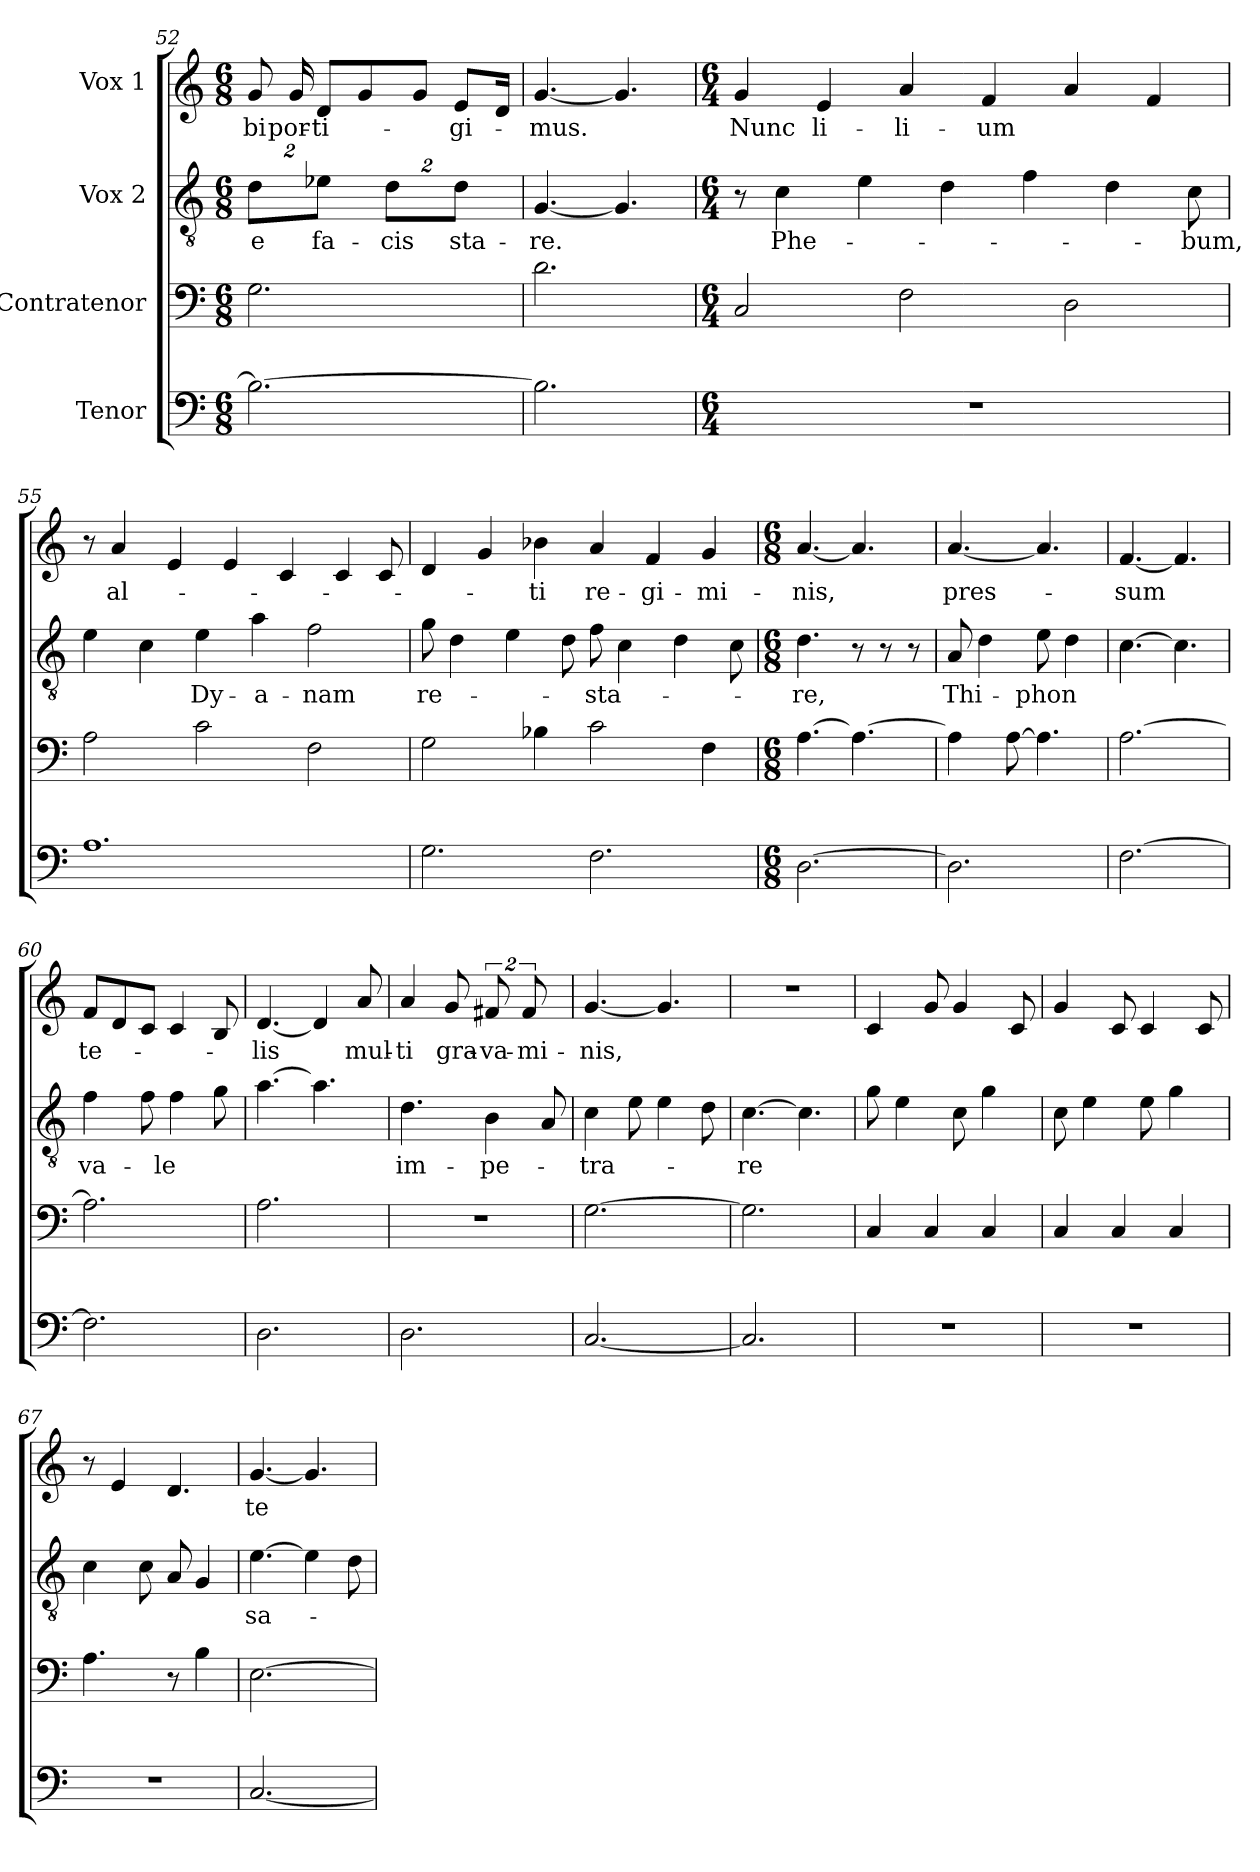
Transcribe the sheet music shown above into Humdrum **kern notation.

**kern	**kern	**kern	**text	**kern	**text
*part4	*part3	*part2	*part2	*part1	*part1
*staff4	*staff3	*staff2	*staff2	*staff1	*staff1
*I"Tenor	*I"Contratenor	*I"Vox 2	*	*I"Vox 1	*
*clefF4	*clefF4	*clefGv2	*	*clefG2	*
*M6/8	*M6/8	*M6/8	*	*M6/8	*
=52	=52	=52	=52	=52	=52
!	!	!	!LO:LY:b	!	!LO:LY:b
2.B\_	2.G\	16%3d\L	-e	8g/	-bi
!	!	!	!	!	!LO:LY:b
.	.	.	.	16g/	por-
!	!	!	!LO:LY:b	!	!LO:LY:b
.	.	16%3e-X\J	fa-	8dL	-ti-
.	.	.	.	8g	.
!	!	!	!LO:LY:b	!	!
.	.	16%3d\L	-cis	.	.
.	.	.	.	8gJ	.
!	!	!	!LO:LY:b	!	!LO:LY:b
.	.	16%3d\J	sta-	8eL	-gi-
.	.	.	.	16dJk	.
=53	=53	=53	=53	=53	=53
!	!	!	!LO:LY:b	!	!LO:LY:b
2.B\]	2.d\	[4.G/	-re.	[4.g/	-mus.
.	.	4.G/]	.	4.g/]	.
=54	=54	=54	=54	=54	=54
*M6/4	*M6/4	*M6/4	*	*M6/4	*
!	!	!	!	!	!LO:LY:b
1.r	2C/	8r	.	4g/	Nunc
!	!	!	!LO:LY:b	!	!
.	.	4c\	Phe-	.	.
!	!	!	!	!	!LO:LY:b
.	.	.	.	4e/	li-
.	.	4e\	.	.	.
!	!	!	!	!	!LO:LY:b
.	2F\	.	.	4a/	-li-
.	.	4d\	.	.	.
!	!	!	!	!	!LO:LY:b
.	.	.	.	4f/	-um
.	.	4f\	.	.	.
.	2D\	.	.	4a/	.
.	.	4d\	.	.	.
.	.	.	.	4f/	.
!	!	!	!LO:LY:b	!	!
.	.	8c\	-bum,	.	.
!!LO:LB:g=z
=55	=55	=55	=55	=55	=55
1.A	2A\	4e\	.	8r	.
!	!	!	!	!	!LO:LY:b
.	.	.	.	4a/	al-
.	.	4c\	.	.	.
.	.	.	.	4e/	.
!	!	!	!LO:LY:b	!	!
.	2c\	4e\	Dy-	.	.
.	.	.	.	4e/	.
!	!	!	!LO:LY:b	!	!
.	.	4a\	-a-	.	.
.	.	.	.	4c/	.
!	!	!	!LO:LY:b	!	!
.	2F\	2f\	-nam	.	.
.	.	.	.	4c/	.
.	.	.	.	8c/	.
=56	=56	=56	=56	=56	=56
!	!	!	!LO:LY:b	!	!
2.G\	2G\	8g\	re-	4d/	.
.	.	4d\	.	.	.
.	.	.	.	4g/	.
.	.	4e\	.	.	.
!	!	!	!	!	!LO:LY:b
.	4B-X\	.	.	4b-X\	-ti
.	.	8d\	.	.	.
!	!	!	!LO:LY:b	!	!LO:LY:b
2.F\	2c\	8f\	-sta-	4a/	re-
.	.	4c\	.	.	.
!	!	!	!	!	!LO:LY:b
.	.	.	.	4f/	-gi-
.	.	4d\	.	.	.
!	!	!	!	!	!LO:LY:b
.	4F\	.	.	4g/	-mi-
.	.	8c\	.	.	.
=57	=57	=57	=57	=57	=57
*M6/8	*M6/8	*M6/8	*	*M6/8	*
!	!	!	!LO:LY:b	!	!LO:LY:b
[2.D\	[4.A\	4.d\	-re,	[4.a/	-nis,
.	4.A\_	8r	.	4.a/]	.
.	.	8r	.	.	.
.	.	8r	.	.	.
=58	=58	=58	=58	=58	=58
!	!	!	!LO:LY:b	!	!LO:LY:b
2.D\]	4A\]	8A/	Thi-	[4.a/	pres-
.	.	4d\	.	.	.
.	[8A\	.	.	.	.
!	!	!	!LO:LY:b	!	!
.	4.A\]	8e\	-phon	4.a/]	.
.	.	4d\	.	.	.
=59	=59	=59	=59	=59	=59
!	!	!	!	!	!LO:LY:b
[2.F\	[2.A\	[4.c\	.	[4.f/	-sum
.	.	4.c\]	.	4.f/]	.
!!LO:LB:g=z
=60	=60	=60	=60	=60	=60
!	!	!	!LO:LY:b	!	!LO:LY:b
2.F\]	2.A\]	4f\	va-	8fL	te-
.	.	.	.	8d	.
.	.	8f\	.	8cJ	.
!	!	!	!LO:LY:b	!	!
.	.	4f\	-le	4c/	.
.	.	8g\	.	8B/	.
=61	=61	=61	=61	=61	=61
!	!	!	!	!	!LO:LY:b
2.D\	2.A\	[4.a\	.	[4.d/	-lis
.	.	4.a\]	.	4d/]	.
!	!	!	!	!	!LO:LY:b
.	.	.	.	8a/	mul-
=62	=62	=62	=62	=62	=62
!	!	!	!LO:LY:b	!	!LO:LY:b
2.D\	2.r	4.d\	im-	4a/	-ti
!	!	!	!	!	!LO:LY:b
.	.	.	.	8g/	gra-
!	!	!	!LO:LY:b	!	!LO:LY:b
.	.	4B\	-pe-	16%3f#X/	-va-
!	!	!	!	!	!LO:LY:b
.	.	.	.	16%3f#/	-mi-
.	.	8A/	.	.	.
=63	=63	=63	=63	=63	=63
!	!	!	!LO:LY:b	!	!LO:LY:b
[2.C/	[2.G\	4c\	-tra-	[4.g/	-nis,
.	.	8e\	.	.	.
.	.	4e\	.	4.g/]	.
.	.	8d\	.	.	.
=64	=64	=64	=64	=64	=64
!	!	!	!LO:LY:b	!	!
2.C/]	2.G\]	[4.c\	-re	2.r	.
.	.	4.c\]	.	.	.
=65	=65	=65	=65	=65	=65
2.r	4C/	8g\	.	4c/	.
.	.	4e\	.	.	.
.	4C/	.	.	8g/	.
.	.	8c\	.	4g/	.
.	4C/	4g\	.	.	.
.	.	.	.	8c/	.
!!LO:PB:g=z
=66	=66	=66	=66	=66	=66
2.r	4C/	8c\	.	4g/	.
.	.	4e\	.	.	.
.	4C/	.	.	8c/	.
.	.	8e\	.	4c/	.
.	4C/	4g\	.	.	.
.	.	.	.	8c/	.
=67	=67	=67	=67	=67	=67
2.r	4.A\	4c\	.	8r	.
.	.	.	.	4e/	.
.	.	8c	.	.	.
.	8r	8A	.	4.d/	.
.	4B\	4G/	.	.	.
=68	=68	=68	=68	=68	=68
!	!	!	!LO:LY:b	!	!LO:LY:b
[2.C/	[2.E\	[4.e\	sa-	[4.g/	te
.	.	4e\]	.	4.g/]	.
.	.	8d\	.	.	.
=	=	=	=	=	=
*-	*-	*-	*-	*-	*-
